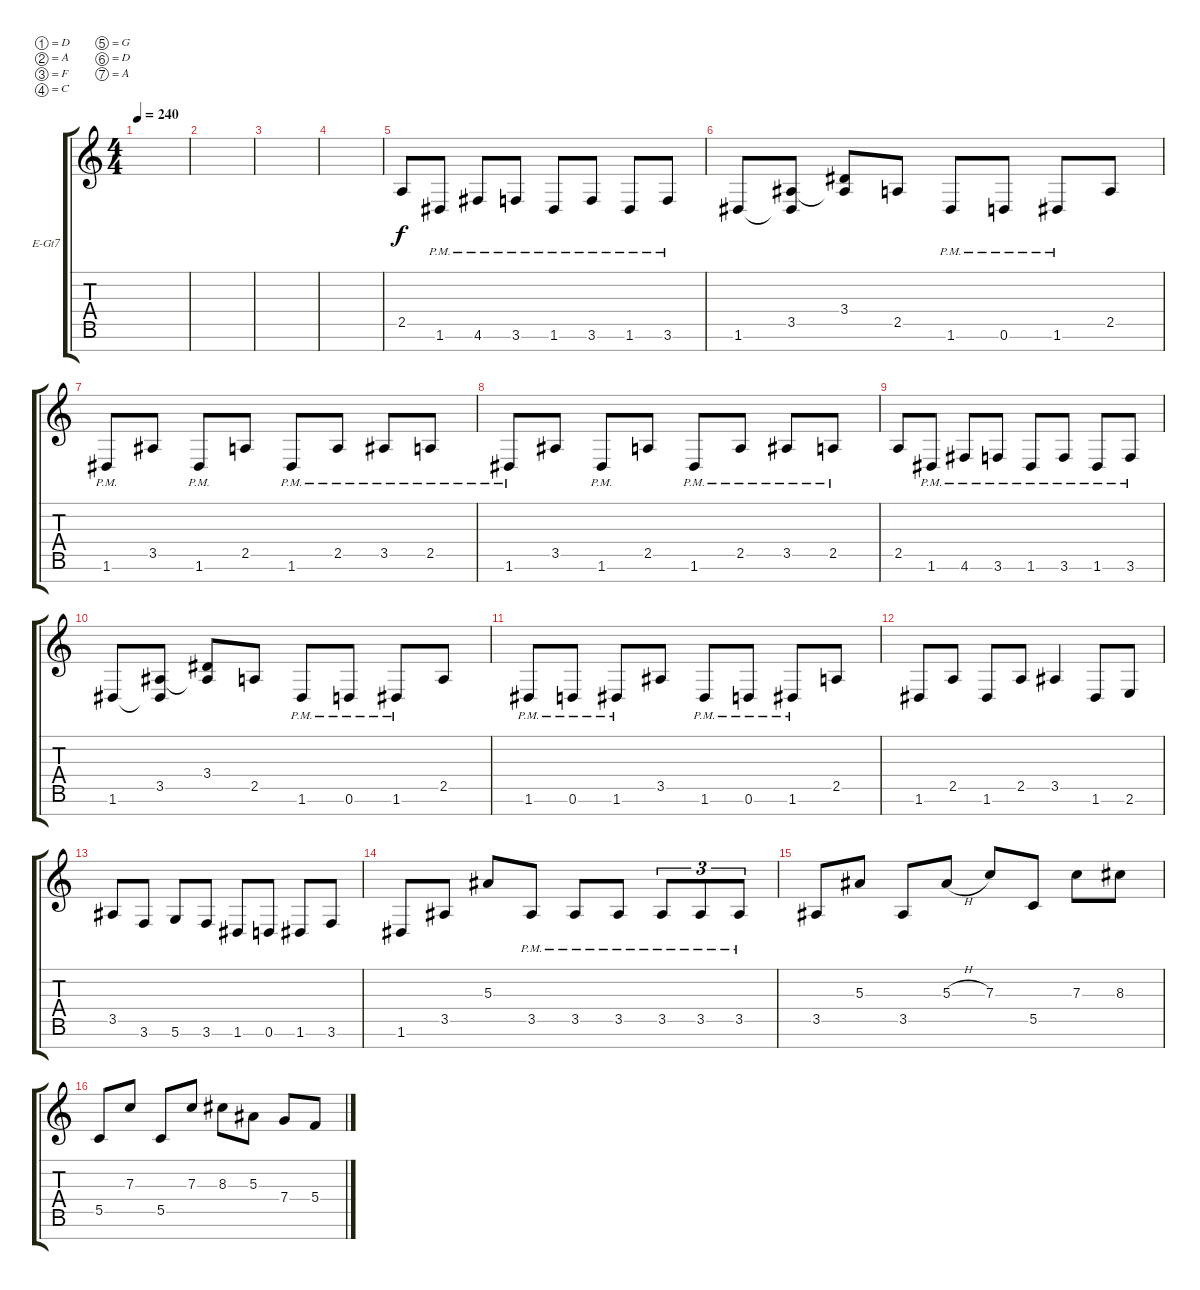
\defaultSystemsLayout 4
\bracketExtendMode groupsimilarinstruments
\firstSystemTrackNameOrientation horizontal
\otherSystemsTrackNameOrientation horizontal
\track ("Electric Guitar" "E-Gt7") {instrument distortionguitar}
\staff {score tabs}
\tuning (D4 A3 F3 C3 G2 D2 A1)
\ts (4 4)
\tempo 240
\clef g2
\ks c
|
|
|
|
2.5.8 1.6{pm}.8 4.6{pm}.8 3.6{pm}.8 1.6{pm}.8 3.6{pm}.8 1.6{pm}.8 3.6{pm}.8 |
1.6.8 (3.5 1.6{t}).8 (3.4 3.5{t}).8 2.5.8 1.6{pm}.8 0.6{pm}.8 1.6{pm}.8 2.5.8 |
1.6{pm}.8 3.5.8 1.6{pm}.8 2.5.8 1.6{pm}.8 2.5{pm}.8 3.5{pm}.8 2.5{pm}.8 |
1.6{pm}.8 3.5.8 1.6{pm}.8 2.5.8 1.6{pm}.8 2.5{pm}.8 3.5{pm}.8 2.5{pm}.8 |
2.5.8 1.6{pm}.8 4.6{pm}.8 3.6{pm}.8 1.6{pm}.8 3.6{pm}.8 1.6{pm}.8 3.6{pm}.8 |
1.6.8 (3.5 1.6{t}).8 (3.4 3.5{t}).8 2.5.8 1.6{pm}.8 0.6{pm}.8 1.6{pm}.8 2.5.8 |
1.6{pm}.8 0.6{pm}.8 1.6{pm}.8 3.5.8 1.6{pm}.8 0.6{pm}.8 1.6{pm}.8 2.5.8 |
1.6.8 2.5.8 1.6.8 2.5.8 3.5.4 1.6.8 2.6.8 |
3.5.8 3.6.8 5.6.8 3.6.8 1.6.8 0.6.8 1.6.8 3.6.8 |
1.6.8 3.5.8 5.3.8 3.5{pm}.8 3.5{pm}.8 3.5{pm}.8 3.5{pm}.8{tu (3 2)} 3.5{pm}.8{tu (3 2)} 3.5{pm}.8{tu (3 2)} |
3.5.8 5.3.8 3.5.8 5.3{h}.8 7.3.8 5.5.8 7.3.8 8.3.8 |
5.5.8 7.3.8 5.5.8 7.3.8 8.3.8 5.3.8 7.4.8 5.4.8
